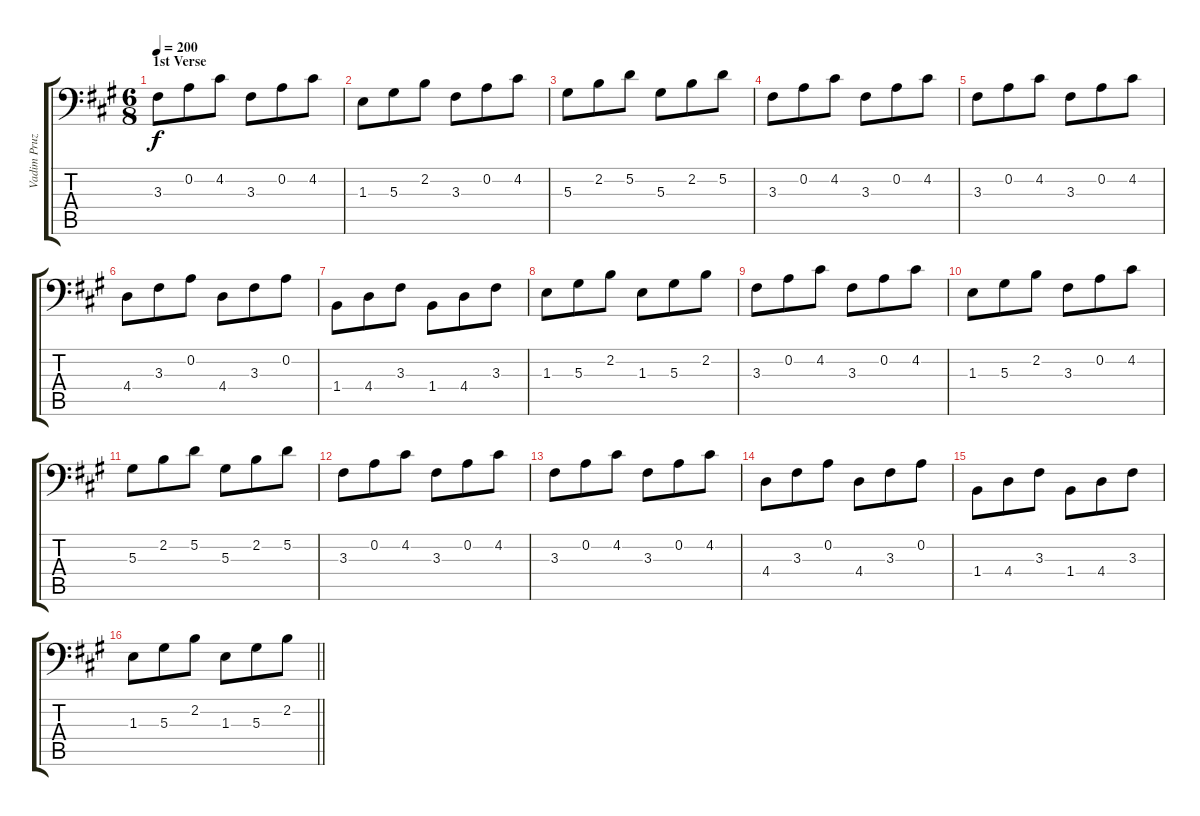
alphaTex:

\track ("Vadim Pruzhanov | Keyboard 2" "Vadim Pruz") {instrument electricgrandpiano}
\staff {score tabs}
\tuning (A4 A3 Eb3 Bb2 F2 F0) {hide}
\ts (6 8)
\section ("" "1st Verse")
\tempo 200
\clef f4
\ks a
3.3.8{dy f} 0.2.8 4.2.8 3.3.8 0.2.8 4.2.8 |
1.3.8 5.3.8 2.2.8 3.3.8 0.2.8 4.2.8 |
5.3.8 2.2.8 5.2.8 5.3.8 2.2.8 5.2.8 |
3.3.8 0.2.8 4.2.8 3.3.8 0.2.8 4.2.8 |
3.3.8 0.2.8 4.2.8 3.3.8 0.2.8 4.2.8 |
4.4.8 3.3.8 0.2.8 4.4.8 3.3.8 0.2.8 |
1.4.8 4.4.8 3.3.8 1.4.8 4.4.8 3.3.8 |
1.3.8 5.3.8 2.2.8 1.3.8 5.3.8 2.2.8 |
3.3.8 0.2.8 4.2.8 3.3.8 0.2.8 4.2.8 |
1.3.8 5.3.8 2.2.8 3.3.8 0.2.8 4.2.8 |
5.3.8 2.2.8 5.2.8 5.3.8 2.2.8 5.2.8 |
3.3.8 0.2.8 4.2.8 3.3.8 0.2.8 4.2.8 |
3.3.8 0.2.8 4.2.8 3.3.8 0.2.8 4.2.8 |
4.4.8 3.3.8 0.2.8 4.4.8 3.3.8 0.2.8 |
1.4.8 4.4.8 3.3.8 1.4.8 4.4.8 3.3.8 |
\barLineRight lightlight
1.3.8 5.3.8 2.2.8 1.3.8 5.3.8 2.2.8
